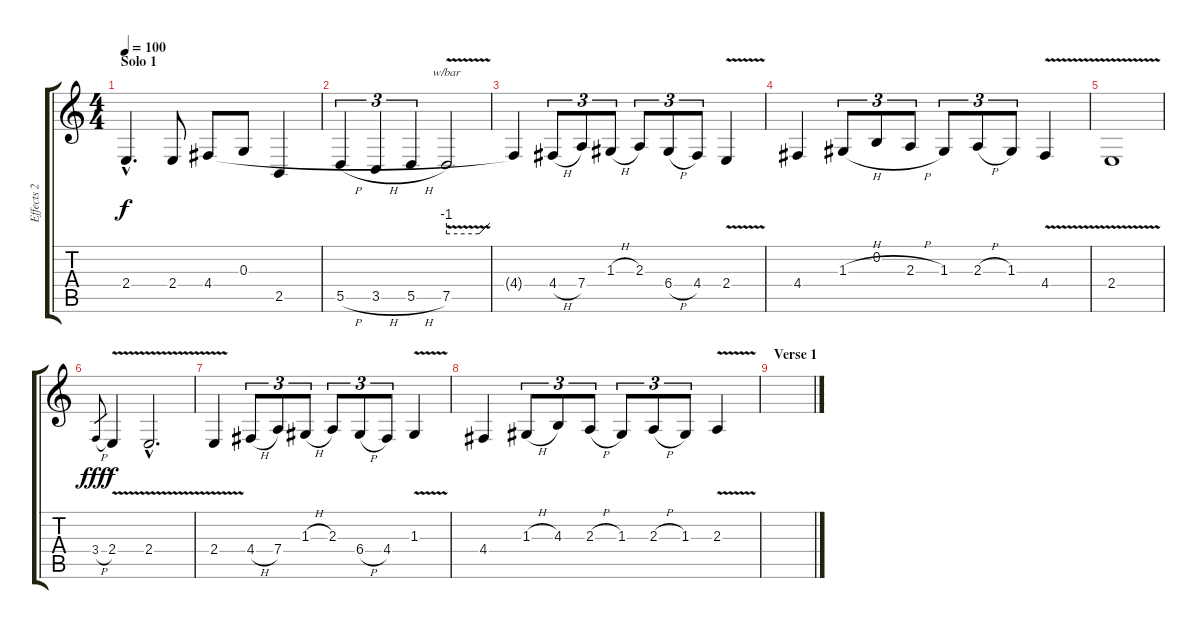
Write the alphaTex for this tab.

\track ("Effects 2" "Effects 2") {instrument choiraahs}
\staff {score tabs}
\tuning (E4 B3 G3 D3 A2 E2) {hide}
\ts (4 4)
\section ("" "Solo 1")
\tempo 100
\clef g2
\ks c
2.4{hac}.4{d dy f} 2.4.8 4.4.8 0.3.8 2.5.4 |
5.5{h}.4{tu (3 2)} 3.5{h}.4{tu (3 2)} 5.5{h}.4{tu (3 2)} 7.5{v}.2{tbe (custom default 0 -4 45 -4 60 0)} |
4.4{t}.4 4.4{h}.8{tu (3 2)} 7.4.8{tu (3 2)} 1.3{h}.8{tu (3 2)} 2.3.8{tu (3 2)} 6.4{h}.8{tu (3 2)} 4.4.8{tu (3 2)} 2.4{v}.4 |
4.4.4 1.3{h}.8{tu (3 2)} 0.2.8{tu (3 2)} 2.3{h}.8{tu (3 2)} 1.3.8{tu (3 2)} 2.3{h}.8{tu (3 2)} 1.3.8{tu (3 2)} 4.4{v}.4 |
2.4{v}.1 |
3.4{h}.8{gr dy fff} 2.4{v}.4{dy f} 2.4{v hac}.2{d} |
2.4{v}.4 4.4{h}.8{tu (3 2)} 7.4.8{tu (3 2)} 1.3{h}.8{tu (3 2)} 2.3.8{tu (3 2)} 6.4{h}.8{tu (3 2)} 4.4.8{tu (3 2)} 1.3{v}.4 |
4.4.4 1.3{h}.8{tu (3 2)} 4.3.8{tu (3 2)} 2.3{h}.8{tu (3 2)} 1.3.8{tu (3 2)} 2.3{h}.8{tu (3 2)} 1.3.8{tu (3 2)} 2.3{v}.4 |
\section ("" "Verse 1")
